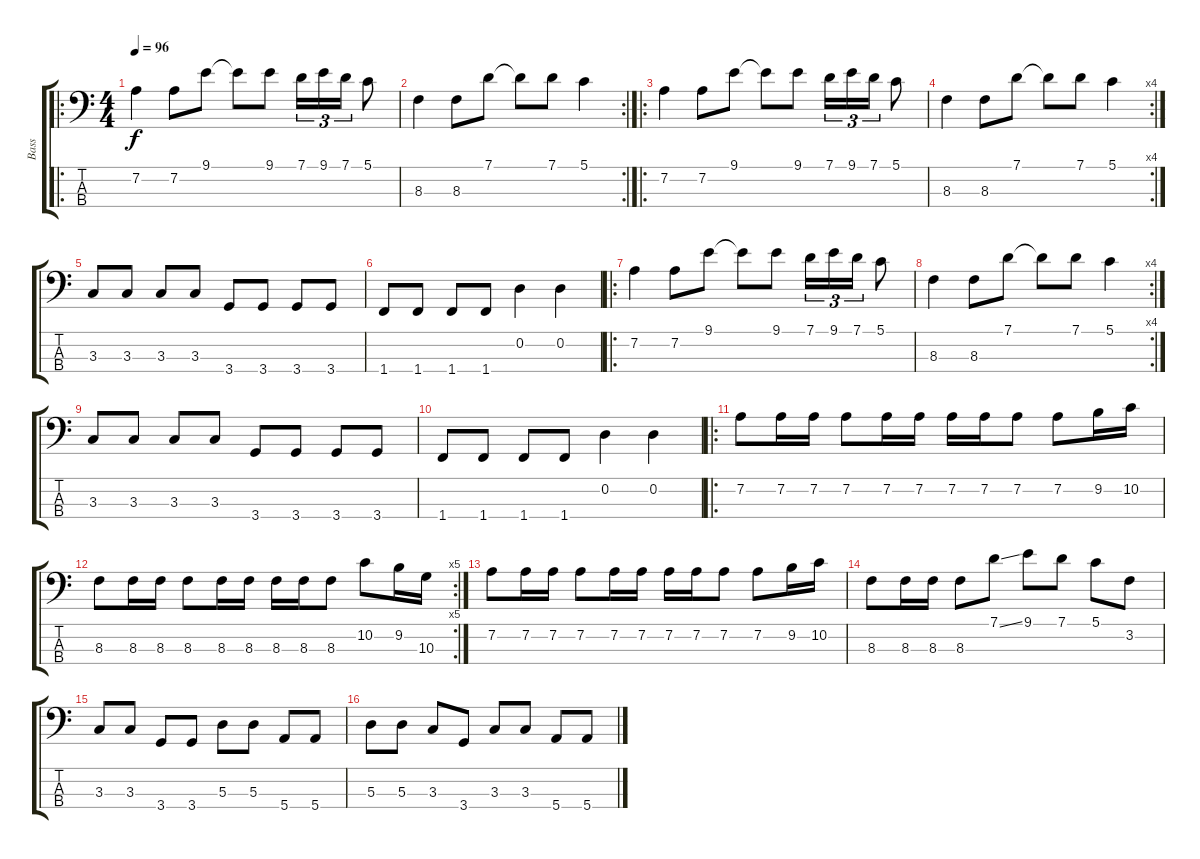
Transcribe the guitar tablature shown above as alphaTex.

\track ("Bass" "Bass") {instrument electricbassfinger}
\staff {score tabs}
\tuning (G2 D2 A1 E1) {hide}
\ro
\ts (4 4)
\tempo 96
\clef f4
\ks c
7.2.4{dy f instrument electricbassfinger} 7.2.8 9.1.8 9.1{t}.8 9.1.8 7.1.16{tu (3 2)} 9.1.16{tu (3 2)} 7.1.16{tu (3 2)} 5.1.8 |
\rc 2
8.3.4 8.3.8 7.1.8 7.1{t}.8 7.1.8 5.1.4 |
\ro
7.2.4 7.2.8 9.1.8 9.1{t}.8 9.1.8 7.1.16{tu (3 2)} 9.1.16{tu (3 2)} 7.1.16{tu (3 2)} 5.1.8 |
\rc 4
8.3.4 8.3.8 7.1.8 7.1{t}.8 7.1.8 5.1.4 |
3.3.8 3.3.8 3.3.8 3.3.8 3.4.8 3.4.8 3.4.8 3.4.8 |
1.4.8 1.4.8 1.4.8 1.4.8 0.2.4 0.2.4 |
\ro
7.2.4 7.2.8 9.1.8 9.1{t}.8 9.1.8 7.1.16{tu (3 2)} 9.1.16{tu (3 2)} 7.1.16{tu (3 2)} 5.1.8 |
\rc 4
8.3.4 8.3.8 7.1.8 7.1{t}.8 7.1.8 5.1.4 |
3.3.8 3.3.8 3.3.8 3.3.8 3.4.8 3.4.8 3.4.8 3.4.8 |
1.4.8 1.4.8 1.4.8 1.4.8 0.2.4 0.2.4 |
\ro
7.2.8 7.2.16 7.2.16 7.2.8 7.2.16 7.2.16 7.2.16 7.2.16 7.2.8 7.2.8 9.2.16 10.2.16 |
\rc 5
8.3.8 8.3.16 8.3.16 8.3.8 8.3.16 8.3.16 8.3.16 8.3.16 8.3.8 10.2.8 9.2.16 10.3.16 |
7.2.8 7.2.16 7.2.16 7.2.8 7.2.16 7.2.16 7.2.16 7.2.16 7.2.8 7.2.8 9.2.16 10.2.16 |
8.3.8 8.3.16 8.3.16 8.3.8 7.1{ss}.8 9.1.8 7.1.8 5.1.8 3.2.8 |
3.3.8 3.3.8 3.4.8 3.4.8 5.3.8 5.3.8 5.4.8 5.4.8 |
5.3.8 5.3.8 3.3.8 3.4.8 3.3.8 3.3.8 5.4.8 5.4.8
